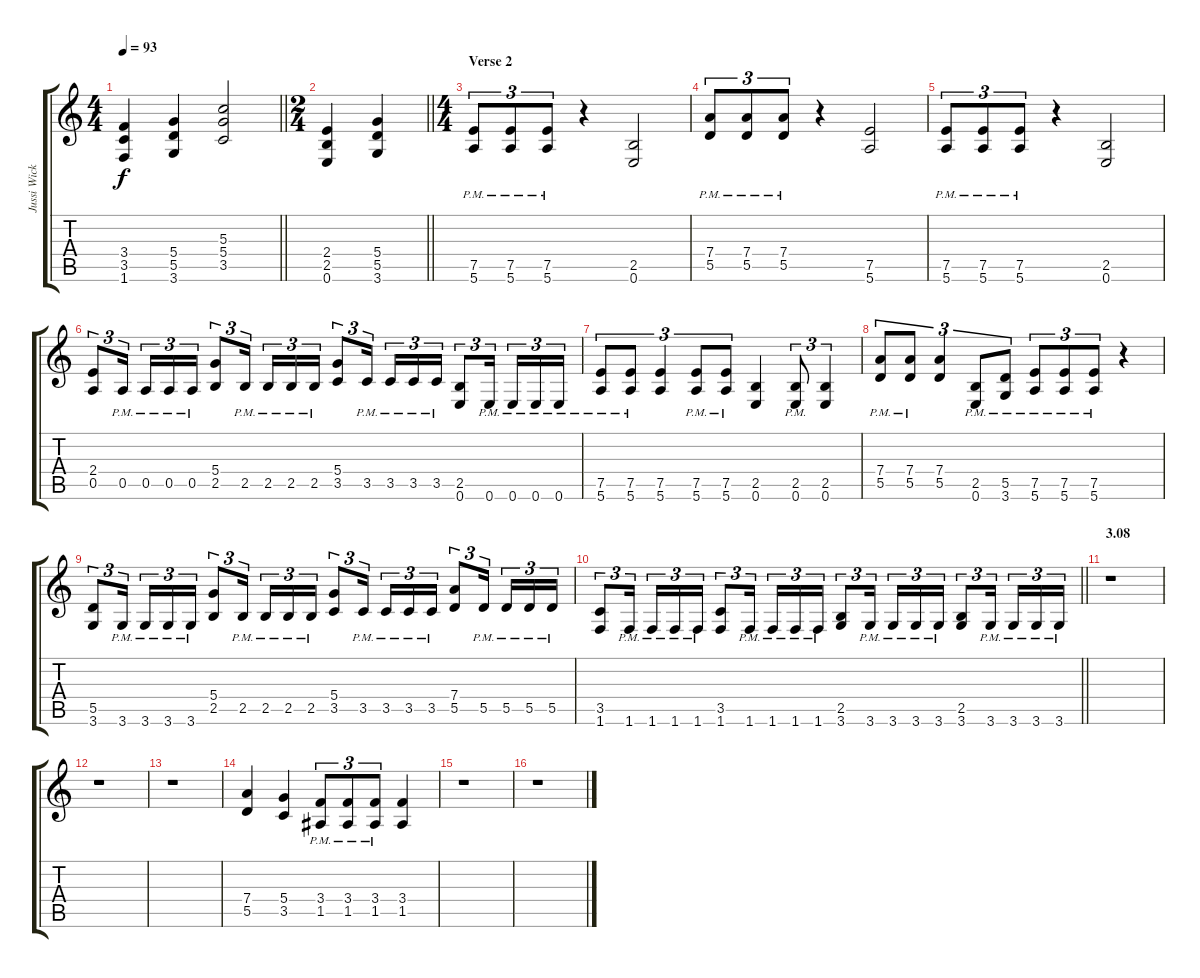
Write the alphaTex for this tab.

\track ("Jussi Wickström" "Jussi Wick") {instrument distortionguitar}
\staff {score tabs}
\tuning (E4 B3 G3 D3 A2 E2) {hide}
\ts (4 4)
\tempo 93
\clef g2
\barLineRight lightlight
\ks c
(3.4 3.5 1.6).4{dy f} (5.4 5.5 3.6).4 (5.3 5.4 3.5).2 |
\ts (2 4)
\barLineRight lightlight
(2.4 2.5 0.6).4 (5.4 5.5 3.6).4 |
\ts (4 4)
\section ("" "Verse 2")
(7.5{pm} 5.6{pm}).8{tu (3 2)} (7.5{pm} 5.6{pm}).8{tu (3 2)} (7.5{pm} 5.6{pm}).8{tu (3 2)} r.4 (2.5 0.6).2 |
(7.4{pm} 5.5{pm}).8{tu (3 2)} (7.4{pm} 5.5{pm}).8{tu (3 2)} (7.4{pm} 5.5{pm}).8{tu (3 2)} r.4 (7.5 5.6).2 |
(7.5{pm} 5.6{pm}).8{tu (3 2)} (7.5{pm} 5.6{pm}).8{tu (3 2)} (7.5{pm} 5.6{pm}).8{tu (3 2)} r.4 (2.5 0.6).2 |
(2.4 0.5).8{tu (3 2)} 0.5{pm}.16{tu (3 2)} 0.5{pm}.16{tu (3 2)} 0.5{pm}.16{tu (3 2)} 0.5{pm}.16{tu (3 2)} (5.4 2.5).8{tu (3 2)} 2.5{pm}.16{tu (3 2)} 2.5{pm}.16{tu (3 2)} 2.5{pm}.16{tu (3 2)} 2.5{pm}.16{tu (3 2)} (5.4 3.5).8{tu (3 2)} 3.5{pm}.16{tu (3 2)} 3.5{pm}.16{tu (3 2)} 3.5{pm}.16{tu (3 2)} 3.5{pm}.16{tu (3 2)} (2.5 0.6).8{tu (3 2)} 0.6{pm}.16{tu (3 2)} 0.6{pm}.16{tu (3 2)} 0.6{pm}.16{tu (3 2)} 0.6{pm}.16{tu (3 2)} |
(7.5{pm} 5.6{pm}).8{tu (3 2)} (7.5{pm} 5.6{pm}).8{tu (3 2)} (7.5 5.6).4{tu (3 2)} (7.5{pm} 5.6{pm}).8{tu (3 2)} (7.5{pm} 5.6{pm}).8{tu (3 2)} (2.5 0.6).4 (2.5{pm} 0.6{pm}).8{tu (3 2)} (2.5 0.6).4{tu (3 2)} |
(7.4{pm} 5.5{pm}).8{tu (3 2)} (7.4{pm} 5.5{pm}).8{tu (3 2)} (7.4 5.5).4{tu (3 2)} (2.5{pm} 0.6{pm}).8{tu (3 2)} (5.5{pm} 3.6{pm}).8{tu (3 2)} (7.5{pm} 5.6{pm}).8{tu (3 2)} (7.5{pm} 5.6{pm}).8{tu (3 2)} (7.5{pm} 5.6{pm}).8{tu (3 2)} r.4 |
(5.5 3.6).8{tu (3 2)} 3.6{pm}.16{tu (3 2)} 3.6{pm}.16{tu (3 2)} 3.6{pm}.16{tu (3 2)} 3.6{pm}.16{tu (3 2)} (5.4 2.5).8{tu (3 2)} 2.5{pm}.16{tu (3 2)} 2.5{pm}.16{tu (3 2)} 2.5{pm}.16{tu (3 2)} 2.5{pm}.16{tu (3 2)} (5.4 3.5).8{tu (3 2)} 3.5{pm}.16{tu (3 2)} 3.5{pm}.16{tu (3 2)} 3.5{pm}.16{tu (3 2)} 3.5{pm}.16{tu (3 2)} (7.4 5.5).8{tu (3 2)} 5.5{pm}.16{tu (3 2)} 5.5{pm}.16{tu (3 2)} 5.5{pm}.16{tu (3 2)} 5.5{pm}.16{tu (3 2)} |
\barLineRight lightlight
(3.5 1.6).8{tu (3 2)} 1.6{pm}.16{tu (3 2)} 1.6{pm}.16{tu (3 2)} 1.6{pm}.16{tu (3 2)} 1.6{pm}.16{tu (3 2)} (3.5 1.6).8{tu (3 2)} 1.6{pm}.16{tu (3 2)} 1.6{pm}.16{tu (3 2)} 1.6{pm}.16{tu (3 2)} 1.6{pm}.16{tu (3 2)} (2.5 3.6).8{tu (3 2)} 3.6{pm}.16{tu (3 2)} 3.6{pm}.16{tu (3 2)} 3.6{pm}.16{tu (3 2)} 3.6{pm}.16{tu (3 2)} (2.5 3.6).8{tu (3 2)} 3.6{pm}.16{tu (3 2)} 3.6{pm}.16{tu (3 2)} 3.6{pm}.16{tu (3 2)} 3.6{pm}.16{tu (3 2)} |
\section ("" "3.08")
r.1 |
r.1 |
r.1 |
(7.4 5.5).4 (5.4 3.5).4 (3.4{pm} 1.5{pm}).8{tu (3 2)} (3.4{pm} 1.5{pm}).8{tu (3 2)} (3.4{pm} 1.5{pm}).8{tu (3 2)} (3.4 1.5).4 |
r.1 |
r.1
